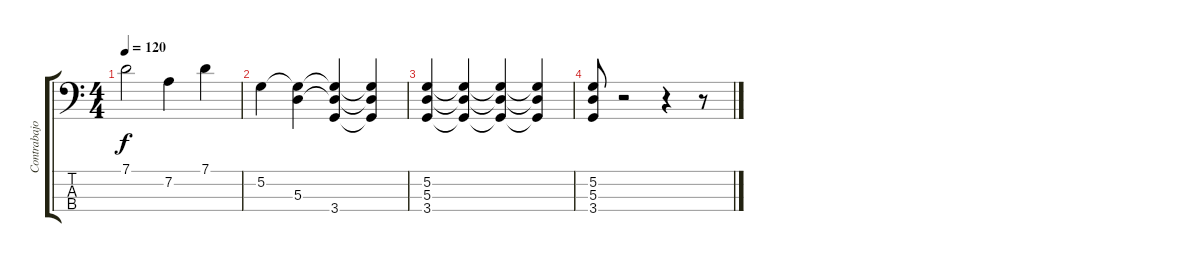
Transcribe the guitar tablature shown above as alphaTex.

\track ("Contrabajo" "Contrabajo") {instrument contrabass}
\staff {score tabs}
\tuning (G2 D2 A1 E1) {hide}
\ts (4 4)
\tempo 120
\clef f4
\ks c
7.1.2{dy f} 7.2.4 7.1.4 |
5.2.4 (5.2{t} 5.3).4 (5.2{t} 5.3{t} 3.4).4 (5.2{t} 5.3{t} 3.4{t}).4 |
(5.2 5.3 3.4).4 (5.2{t} 5.3{t} 3.4{t}).4 (5.2{t} 5.3{t} 3.4{t}).4 (5.2{t} 5.3{t} 3.4{t}).4 |
(5.2 5.3 3.4).8 r.2 r.4 r.8
